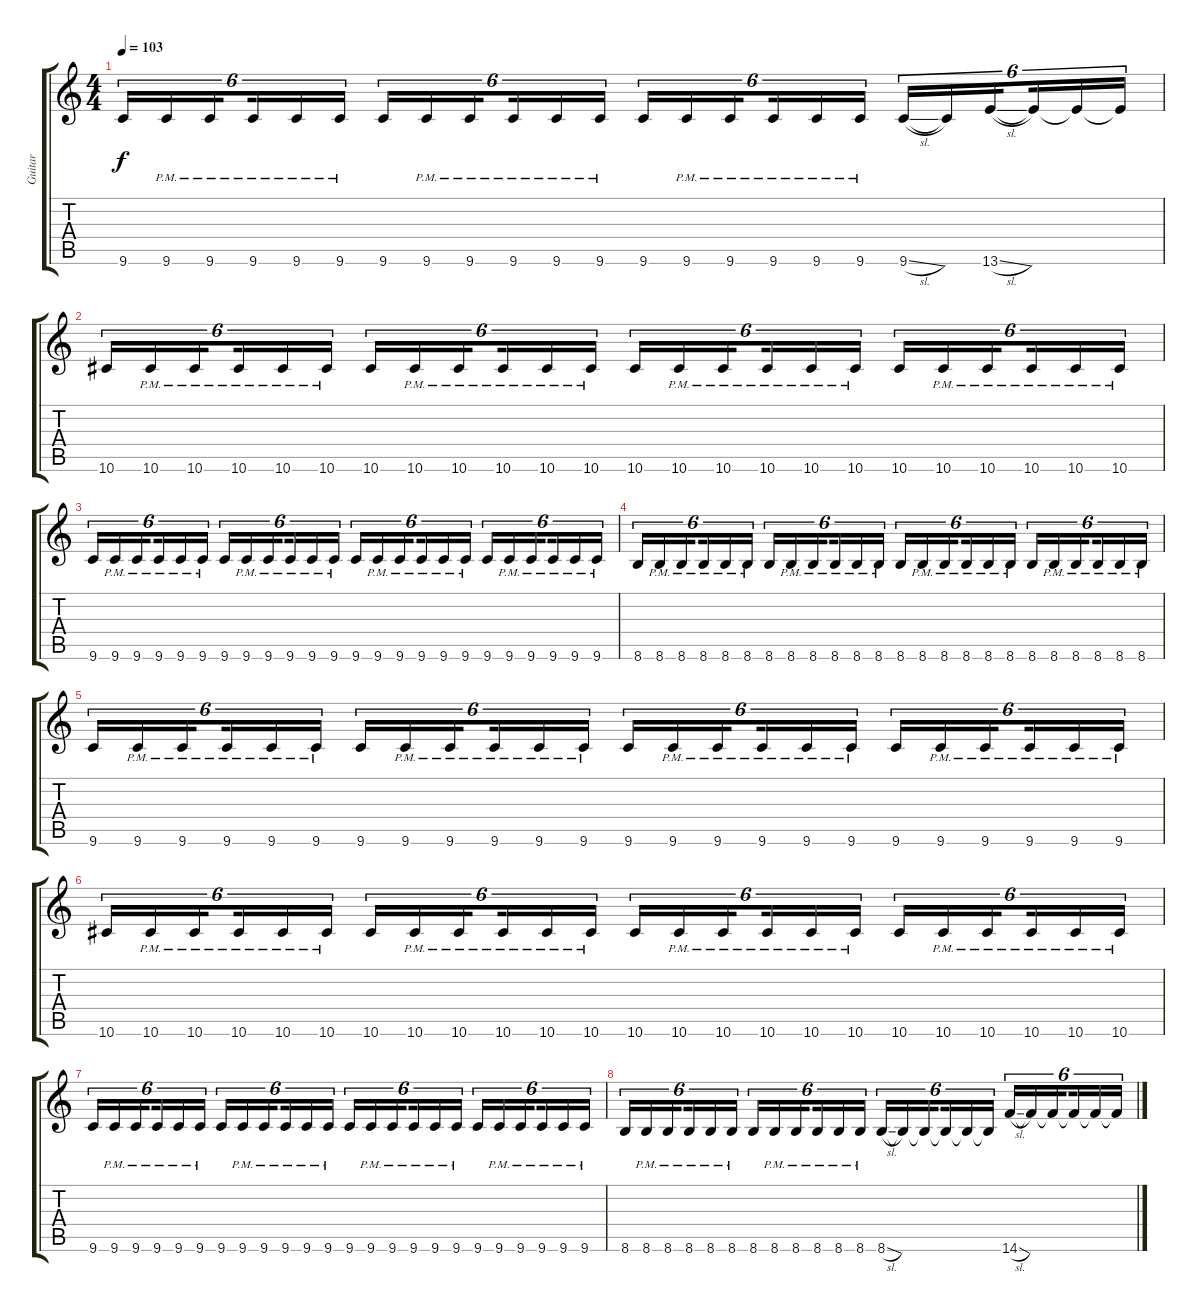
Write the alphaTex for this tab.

\track ("Guitar" "Guitar") {instrument overdrivenguitar}
\staff {score tabs}
\tuning (Eb4 Bb3 Gb3 Db3 Ab2 Eb2) {hide}
\ts (4 4)
\tempo 103
\clef g2
\ks c
9.6.16{tu (6 4) dy f} 9.6{pm}.16{tu (6 4)} 9.6{pm}.16{tu (6 4) beam splitsecondary} 9.6{pm}.16{tu (6 4)} 9.6{pm}.16{tu (6 4)} 9.6{pm}.16{tu (6 4)} 9.6.16{tu (6 4)} 9.6{pm}.16{tu (6 4)} 9.6{pm}.16{tu (6 4) beam splitsecondary} 9.6{pm}.16{tu (6 4)} 9.6{pm}.16{tu (6 4)} 9.6{pm}.16{tu (6 4)} 9.6.16{tu (6 4)} 9.6{pm}.16{tu (6 4)} 9.6{pm}.16{tu (6 4) beam splitsecondary} 9.6{pm}.16{tu (6 4)} 9.6{pm}.16{tu (6 4)} 9.6{pm}.16{tu (6 4)} 9.6{sl}.16{tu (6 4)} 9.6{t}.16{tu (6 4)} 13.6{sl}.16{tu (6 4) beam splitsecondary} 13.6{t}.16{tu (6 4)} 13.6{t}.16{tu (6 4)} 13.6{t}.16{tu (6 4)} |
10.6.16{tu (6 4)} 10.6{pm}.16{tu (6 4)} 10.6{pm}.16{tu (6 4) beam splitsecondary} 10.6{pm}.16{tu (6 4)} 10.6{pm}.16{tu (6 4)} 10.6{pm}.16{tu (6 4)} 10.6.16{tu (6 4)} 10.6{pm}.16{tu (6 4)} 10.6{pm}.16{tu (6 4) beam splitsecondary} 10.6{pm}.16{tu (6 4)} 10.6{pm}.16{tu (6 4)} 10.6{pm}.16{tu (6 4)} 10.6.16{tu (6 4)} 10.6{pm}.16{tu (6 4)} 10.6{pm}.16{tu (6 4) beam splitsecondary} 10.6{pm}.16{tu (6 4)} 10.6{pm}.16{tu (6 4)} 10.6{pm}.16{tu (6 4)} 10.6.16{tu (6 4)} 10.6{pm}.16{tu (6 4)} 10.6{pm}.16{tu (6 4) beam splitsecondary} 10.6{pm}.16{tu (6 4)} 10.6{pm}.16{tu (6 4)} 10.6{pm}.16{tu (6 4)} |
9.6.16{tu (6 4)} 9.6{pm}.16{tu (6 4)} 9.6{pm}.16{tu (6 4) beam splitsecondary} 9.6{pm}.16{tu (6 4)} 9.6{pm}.16{tu (6 4)} 9.6{pm}.16{tu (6 4)} 9.6.16{tu (6 4)} 9.6{pm}.16{tu (6 4)} 9.6{pm}.16{tu (6 4) beam splitsecondary} 9.6{pm}.16{tu (6 4)} 9.6{pm}.16{tu (6 4)} 9.6{pm}.16{tu (6 4)} 9.6.16{tu (6 4)} 9.6{pm}.16{tu (6 4)} 9.6{pm}.16{tu (6 4) beam splitsecondary} 9.6{pm}.16{tu (6 4)} 9.6{pm}.16{tu (6 4)} 9.6{pm}.16{tu (6 4)} 9.6.16{tu (6 4)} 9.6{pm}.16{tu (6 4)} 9.6{pm}.16{tu (6 4) beam splitsecondary} 9.6{pm}.16{tu (6 4)} 9.6{pm}.16{tu (6 4)} 9.6{pm}.16{tu (6 4)} |
8.6.16{tu (6 4)} 8.6{pm}.16{tu (6 4)} 8.6{pm}.16{tu (6 4) beam splitsecondary} 8.6{pm}.16{tu (6 4)} 8.6{pm}.16{tu (6 4)} 8.6{pm}.16{tu (6 4)} 8.6.16{tu (6 4)} 8.6{pm}.16{tu (6 4)} 8.6{pm}.16{tu (6 4) beam splitsecondary} 8.6{pm}.16{tu (6 4)} 8.6{pm}.16{tu (6 4)} 8.6{pm}.16{tu (6 4)} 8.6.16{tu (6 4)} 8.6{pm}.16{tu (6 4)} 8.6{pm}.16{tu (6 4) beam splitsecondary} 8.6{pm}.16{tu (6 4)} 8.6{pm}.16{tu (6 4)} 8.6{pm}.16{tu (6 4)} 8.6.16{tu (6 4)} 8.6{pm}.16{tu (6 4)} 8.6{pm}.16{tu (6 4) beam splitsecondary} 8.6{pm}.16{tu (6 4)} 8.6{pm}.16{tu (6 4)} 8.6{pm}.16{tu (6 4)} |
9.6.16{tu (6 4)} 9.6{pm}.16{tu (6 4)} 9.6{pm}.16{tu (6 4) beam splitsecondary} 9.6{pm}.16{tu (6 4)} 9.6{pm}.16{tu (6 4)} 9.6{pm}.16{tu (6 4)} 9.6.16{tu (6 4)} 9.6{pm}.16{tu (6 4)} 9.6{pm}.16{tu (6 4) beam splitsecondary} 9.6{pm}.16{tu (6 4)} 9.6{pm}.16{tu (6 4)} 9.6{pm}.16{tu (6 4)} 9.6.16{tu (6 4)} 9.6{pm}.16{tu (6 4)} 9.6{pm}.16{tu (6 4) beam splitsecondary} 9.6{pm}.16{tu (6 4)} 9.6{pm}.16{tu (6 4)} 9.6{pm}.16{tu (6 4)} 9.6.16{tu (6 4)} 9.6{pm}.16{tu (6 4)} 9.6{pm}.16{tu (6 4) beam splitsecondary} 9.6{pm}.16{tu (6 4)} 9.6{pm}.16{tu (6 4)} 9.6{pm}.16{tu (6 4)} |
10.6.16{tu (6 4)} 10.6{pm}.16{tu (6 4)} 10.6{pm}.16{tu (6 4) beam splitsecondary} 10.6{pm}.16{tu (6 4)} 10.6{pm}.16{tu (6 4)} 10.6{pm}.16{tu (6 4)} 10.6.16{tu (6 4)} 10.6{pm}.16{tu (6 4)} 10.6{pm}.16{tu (6 4) beam splitsecondary} 10.6{pm}.16{tu (6 4)} 10.6{pm}.16{tu (6 4)} 10.6{pm}.16{tu (6 4)} 10.6.16{tu (6 4)} 10.6{pm}.16{tu (6 4)} 10.6{pm}.16{tu (6 4) beam splitsecondary} 10.6{pm}.16{tu (6 4)} 10.6{pm}.16{tu (6 4)} 10.6{pm}.16{tu (6 4)} 10.6.16{tu (6 4)} 10.6{pm}.16{tu (6 4)} 10.6{pm}.16{tu (6 4) beam splitsecondary} 10.6{pm}.16{tu (6 4)} 10.6{pm}.16{tu (6 4)} 10.6{pm}.16{tu (6 4)} |
9.6.16{tu (6 4)} 9.6{pm}.16{tu (6 4)} 9.6{pm}.16{tu (6 4) beam splitsecondary} 9.6{pm}.16{tu (6 4)} 9.6{pm}.16{tu (6 4)} 9.6{pm}.16{tu (6 4)} 9.6.16{tu (6 4)} 9.6{pm}.16{tu (6 4)} 9.6{pm}.16{tu (6 4) beam splitsecondary} 9.6{pm}.16{tu (6 4)} 9.6{pm}.16{tu (6 4)} 9.6{pm}.16{tu (6 4)} 9.6.16{tu (6 4)} 9.6{pm}.16{tu (6 4)} 9.6{pm}.16{tu (6 4) beam splitsecondary} 9.6{pm}.16{tu (6 4)} 9.6{pm}.16{tu (6 4)} 9.6{pm}.16{tu (6 4)} 9.6.16{tu (6 4)} 9.6{pm}.16{tu (6 4)} 9.6{pm}.16{tu (6 4) beam splitsecondary} 9.6{pm}.16{tu (6 4)} 9.6{pm}.16{tu (6 4)} 9.6{pm}.16{tu (6 4)} |
8.6.16{tu (6 4)} 8.6{pm}.16{tu (6 4)} 8.6{pm}.16{tu (6 4) beam splitsecondary} 8.6{pm}.16{tu (6 4)} 8.6{pm}.16{tu (6 4)} 8.6{pm}.16{tu (6 4)} 8.6.16{tu (6 4)} 8.6{pm}.16{tu (6 4)} 8.6{pm}.16{tu (6 4) beam splitsecondary} 8.6{pm}.16{tu (6 4)} 8.6{pm}.16{tu (6 4)} 8.6{pm}.16{tu (6 4)} 8.6{sl}.16{tu (6 4)} 8.6{t}.16{tu (6 4)} 8.6{t}.16{tu (6 4) beam splitsecondary} 8.6{t}.16{tu (6 4)} 8.6{t}.16{tu (6 4)} 8.6{t}.16{tu (6 4)} 14.6{sl}.16{tu (6 4)} 14.6{t}.16{tu (6 4)} 14.6{t}.16{tu (6 4) beam splitsecondary} 14.6{t}.16{tu (6 4)} 14.6{t}.16{tu (6 4)} 14.6{t}.16{tu (6 4)}
